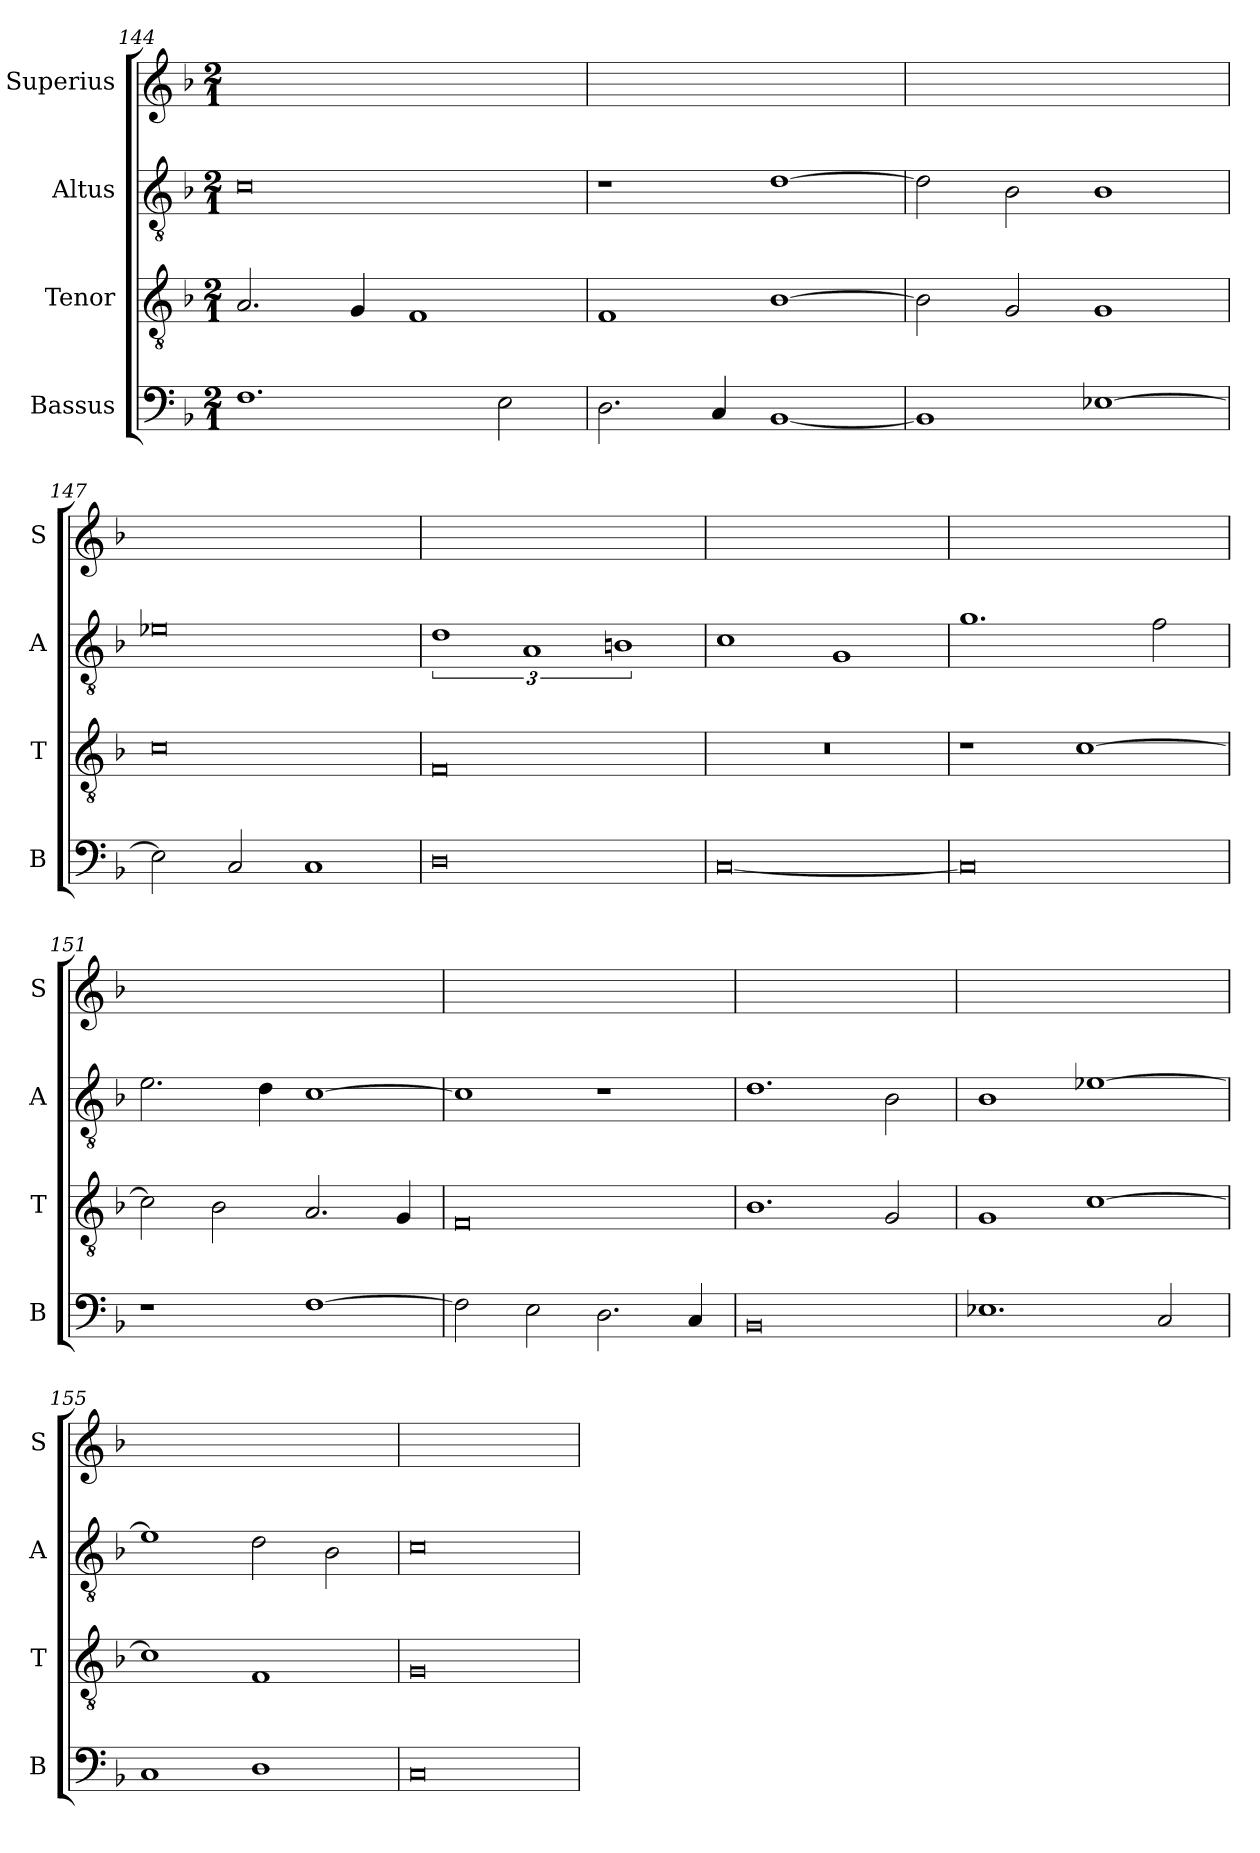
**kern	**kern	**kern	**kern
*part4	*part3	*part2	*part1
*staff4	*staff3	*staff2	*staff1
*I"Bassus	*I"Tenor	*I"Altus	*I"Superius
*I'B	*I'T	*I'A	*I'S
*clefF4	*clefGv2	*clefGv2	*clefG2
*k[b-]	*k[b-]	*k[b-]	*k[b-]
*M2/1	*M2/1	*M2/1	*M2/1
=144	=144	=144	=144
1.F	2.A/	0c	0ryy
.	4G/	.	.
.	1F	.	.
2E\	.	.	.
=145	=145	=145	=145
2.D\	1F	1r	0ryy
4C/	.	.	.
[1BB-	[1B-	[1d	.
=146	=146	=146	=146
1BB-]	2B-\]	2d\]	0ryy
.	2G/	2B-\	.
[1E-X	1G	1B-	.
=147	=147	=147	=147
2E-\]	0c	0e-X	0ryy
2C/	.	.	.
1C	.	.	.
=148	=148	=148	=148
0D	0F	3%2d	0ryy
.	.	3%2A	.
.	.	3%2Bn	.
=149	=149	=149	=149
[0C	0r	1c	0ryy
.	.	1G	.
=150	=150	=150	=150
0C]	1r	1.g	0ryy
.	[1c	.	.
.	.	2f\	.
=151	=151	=151	=151
1r	2c\]	2.e\	0ryy
.	2B-\	.	.
.	.	4d\	.
[1F	2.A/	[1c	.
.	4G/	.	.
=152	=152	=152	=152
2F\]	0F	1c]	0ryy
2E\	.	.	.
2.D\	.	1r	.
4C/	.	.	.
=153	=153	=153	=153
0BB-	1.B-	1.d	0ryy
.	2G/	2B-\	.
=154	=154	=154	=154
1.E-X	1G	1B-	0ryy
.	[1c	[1e-X	.
2C/	.	.	.
=155	=155	=155	=155
1C	1c]	1e-]	0ryy
1D	1F	2d\	.
.	.	2B-\	.
=156	=156	=156	=156
0C	0G	0c	0ryy
=	=	=	=
*-	*-	*-	*-
